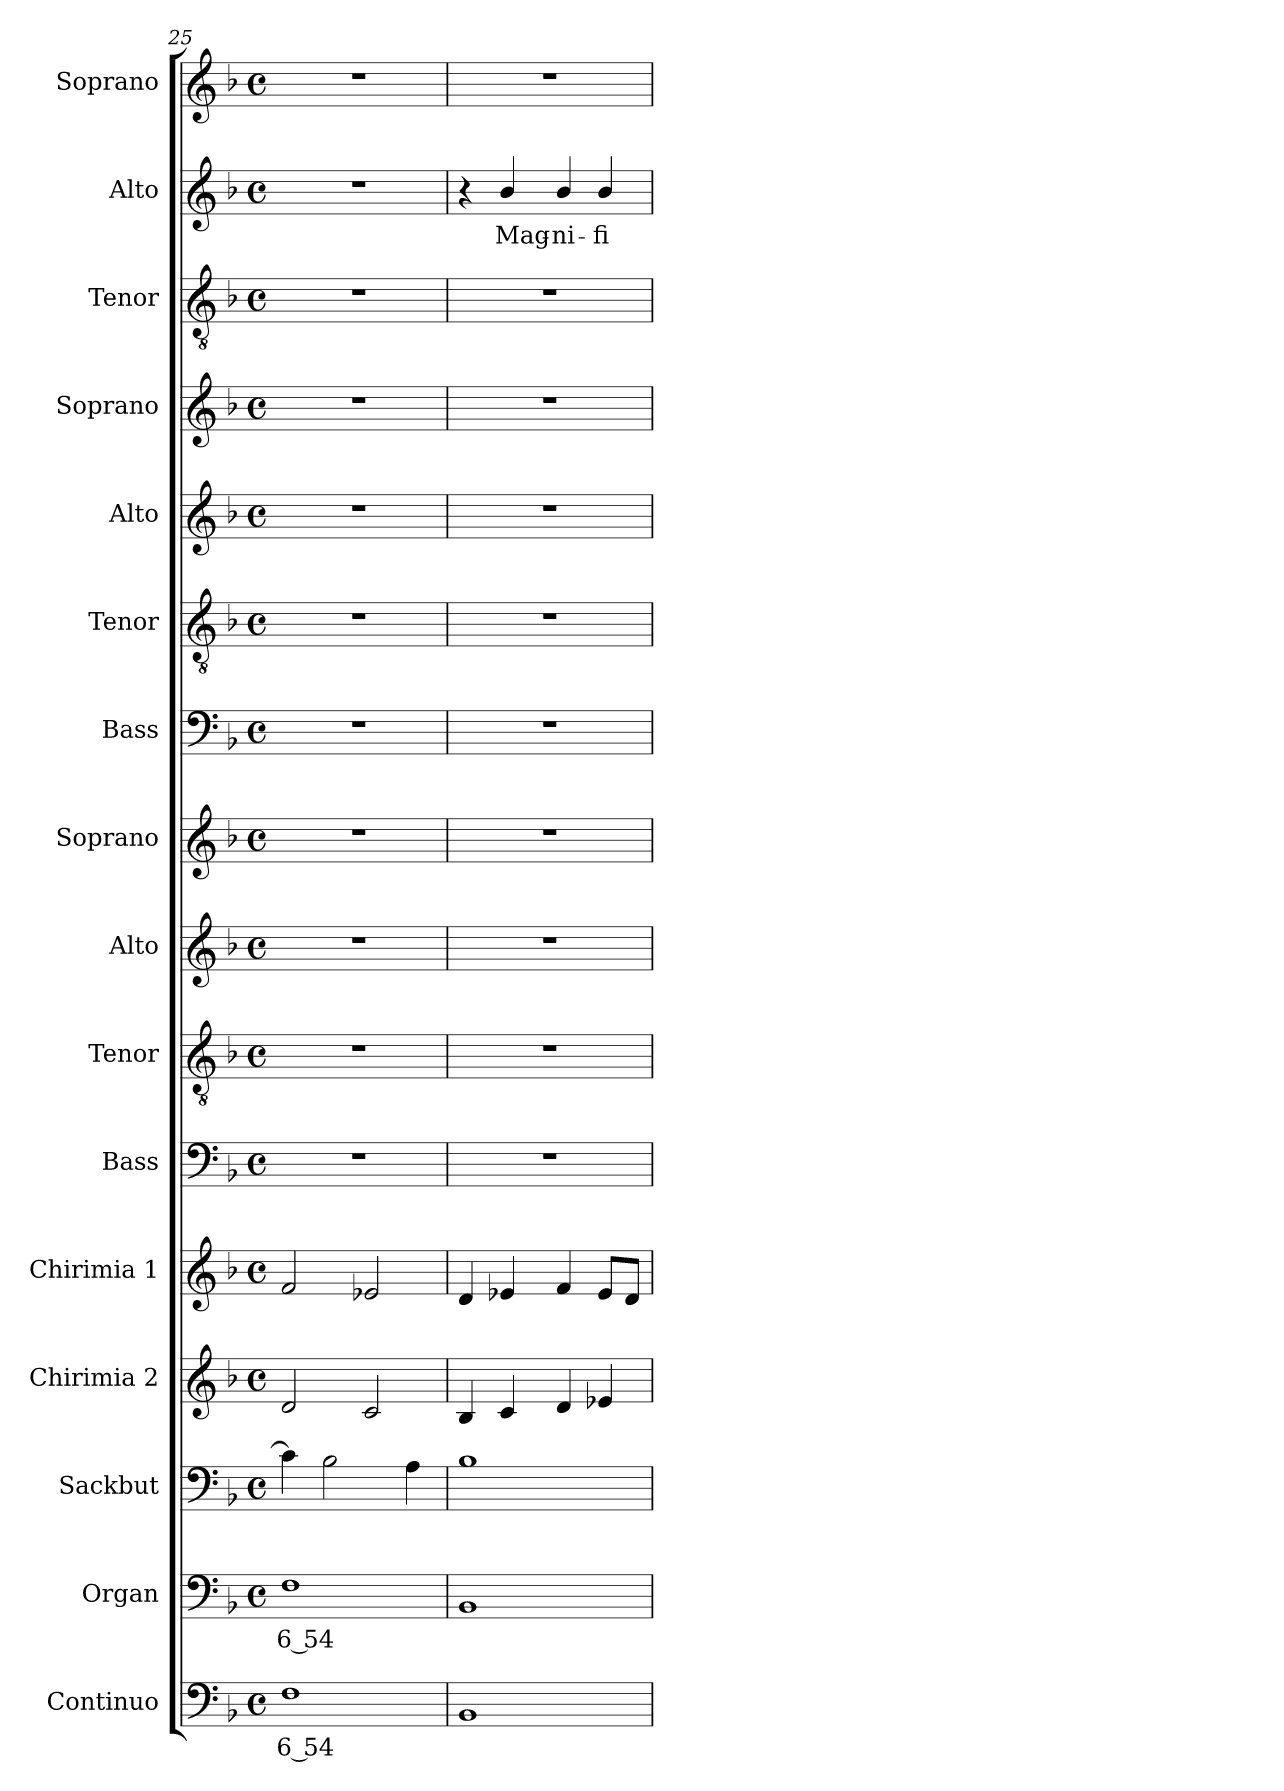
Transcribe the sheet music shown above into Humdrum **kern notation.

**kern	**text	**kern	**text	**kern	**kern	**kern	**kern	**kern	**kern	**kern	**kern	**kern	**kern	**kern	**kern	**kern	**text	**kern
*part16	*part16	*part15	*part15	*part14	*part13	*part12	*part11	*part10	*part9	*part8	*part7	*part6	*part5	*part4	*part3	*part2	*part2	*part1
*staff16	*staff16	*staff15	*staff15	*staff14	*staff13	*staff12	*staff11	*staff10	*staff9	*staff8	*staff7	*staff6	*staff5	*staff4	*staff3	*staff2	*staff2	*staff1
*I"Continuo	*	*I"Organ	*	*I"Sackbut	*I"Chirimia 2	*I"Chirimia 1	*I"Bass	*I"Tenor	*I"Alto	*I"Soprano	*I"Bass	*I"Tenor	*I"Alto	*I"Soprano	*I"Tenor	*I"Alto	*	*I"Soprano
*I'Cont.	*	*I'Org.	*	*I'Sbt.	*I'Chi.	*I'Chi.	*I'B.	*I'T.	*I'A.	*I'S.	*I'B.	*I'T.	*I'A.	*I'S.	*I'T.	*I'A.	*	*I'S.
*clefF4	*	*clefF4	*	*clefF4	*clefG2	*clefG2	*clefF4	*clefGv2	*clefG2	*clefG2	*clefF4	*clefGv2	*clefG2	*clefG2	*clefGv2	*clefG2	*	*clefG2
*	*	*	*	*	*	*	*	*ITrd7c12	*	*	*	*ITrd7c12	*	*	*ITrd7c12	*	*	*
*k[b-]	*	*k[b-]	*	*k[b-]	*k[b-]	*k[b-]	*k[b-]	*k[b-]	*k[b-]	*k[b-]	*k[b-]	*k[b-]	*k[b-]	*k[b-]	*k[b-]	*k[b-]	*	*k[b-]
*F:	*	*F:	*	*F:	*F:	*F:	*F:	*F:	*F:	*F:	*F:	*F:	*F:	*F:	*F:	*F:	*	*F:
*M4/4	*	*M4/4	*	*M4/4	*M4/4	*M4/4	*M4/4	*M4/4	*M4/4	*M4/4	*M4/4	*M4/4	*M4/4	*M4/4	*M4/4	*M4/4	*	*M4/4
*met(c)	*	*met(c)	*	*met(c)	*met(c)	*met(c)	*met(c)	*met(c)	*met(c)	*met(c)	*met(c)	*met(c)	*met(c)	*met(c)	*met(c)	*met(c)	*	*met(c)
=25	=25	=25	=25	=25	=25	=25	=25	=25	=25	=25	=25	=25	=25	=25	=25	=25	=25	=25
!	!LO:LY:b:color=#000000	!	!	!	!	!	!	!	!	!	!	!	!	!	!	!	!	!
!	!	!	!LO:LY:b:color=#000000	!	!	!	!	!	!	!	!	!	!	!	!	!	!	!
1Fi	6 54	1Fi	6 54	4ci\]	2di/	2fi/	1r	1r	1r	1r	1r	1r	1r	1r	1r	1r	.	1r
.	.	.	.	2B-i\	.	.	.	.	.	.	.	.	.	.	.	.	.	.
.	.	.	.	.	2ci/	2e-Xi/	.	.	.	.	.	.	.	.	.	.	.	.
.	.	.	.	4Ai\	.	.	.	.	.	.	.	.	.	.	.	.	.	.
!!LO:PB:g=z
=26	=26	=26	=26	=26	=26	=26	=26	=26	=26	=26	=26	=26	=26	=26	=26	=26	=26	=26
1BB-i	.	1BB-i	.	1B-i	4B-i/	4di/	1r	1r	1r	1r	1r	1r	1r	1r	1r	4r	.	1r
!	!	!	!	!	!	!	!	!	!	!	!	!	!	!	!	!	!LO:LY:b:color=#000000	!
.	.	.	.	.	4ci/	4e-Xi/	.	.	.	.	.	.	.	.	.	4b-i/	Mag-	.
!	!	!	!	!	!	!	!	!	!	!	!	!	!	!	!	!	!LO:LY:b:color=#000000	!
.	.	.	.	.	4di/	4fi/	.	.	.	.	.	.	.	.	.	4b-i/	-ni-	.
!	!	!	!	!	!	!	!	!	!	!	!	!	!	!	!	!	!LO:LY:b:color=#000000	!
.	.	.	.	.	4e-Xi/	8e-i/L	.	.	.	.	.	.	.	.	.	4b-i/	-fi-	.
.	.	.	.	.	.	8di/J	.	.	.	.	.	.	.	.	.	.	.	.
=	=	=	=	=	=	=	=	=	=	=	=	=	=	=	=	=	=	=
*-	*-	*-	*-	*-	*-	*-	*-	*-	*-	*-	*-	*-	*-	*-	*-	*-	*-	*-
